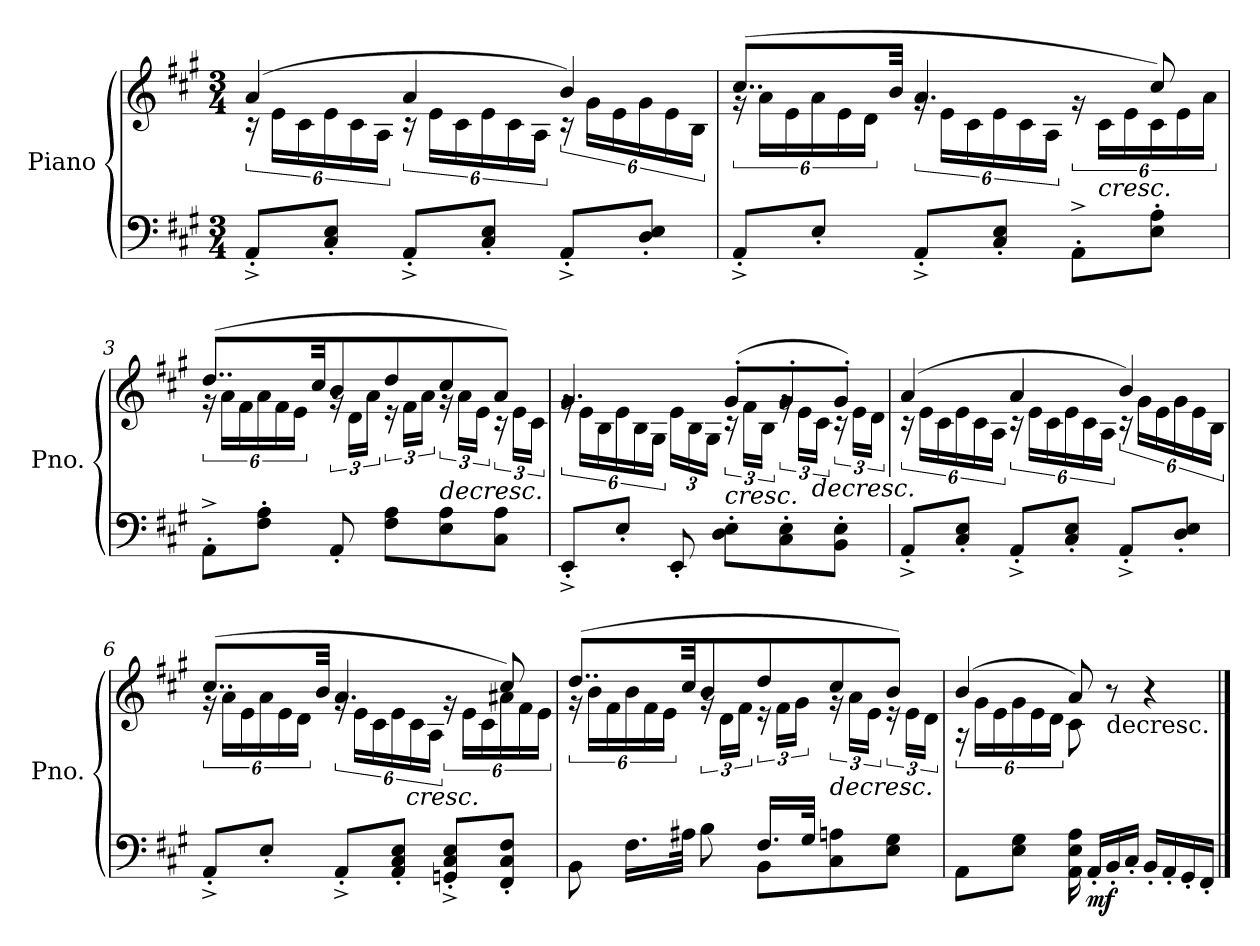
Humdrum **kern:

**kern	**kern	**dynam
*part1	*part1	*part1
*staff2	*staff1	*staff1/2
*I"Piano	*	*
*I'Pno.	*	*
*clefF4	*clefG2	*
*k[f#c#g#]	*k[f#c#g#]	*
*M3/4	*M3/4	*
=1	=1	=1
*	*^	*
!	!	!	!LO:DY:b=2
!	!	!	!LO:DY:n=1:b
8AA'^/L	(>4a/	24r	p mf
.	.	24e\LL	.
.	.	24c#\	.
*	*	*Xbrackettup	*
8C#/' 8E/'J	.	24e\	.
.	.	24c#\	.
.	.	24A\JJ	.
*	*	*brackettup	*
8AA'^/L	4a/	24r	.
.	.	24e\LL	.
.	.	24c#\	.
*	*	*Xbrackettup	*
8C#/' 8E/'J	.	24e\	.
.	.	24c#\	.
.	.	24A\JJ	.
*	*	*brackettup	*
8AA'^/L	4b/)	24r	.
.	.	24g#\LL	.
.	.	24e\	.
*	*	*Xbrackettup	*
8D/' 8E/'J	.	24g#\	.
.	.	24e\	.
.	.	24B\JJ	.
=2	=2	=2	=2
*	*	*brackettup	*
8AA'^/L	(>8..cc#/L	24rg	.
.	.	24a\LL	.
.	.	24e\	.
*	*	*Xbrackettup	*
8E'/J	.	24a\	.
.	.	24e\	.
.	.	24d\JJ	.
.	32b/Jkk	.	.
*	*	*brackettup	*
8AA'^/L	4.a/	24rg	.
.	.	24e\LL	.
.	.	24c#\	.
*	*	*Xbrackettup	*
8C#/' 8E/'J	.	24e\	.
.	.	24c#\	.
.	.	24A\JJ	.
*	*	*brackettup	*
8AA'^\L	.	24rg	.
!	!	!	!LO:HP:b
.	.	24c#\LL	<
.	.	24e\	.
*	*	*Xbrackettup	*
8E\' 8A\'J	8cc#/)	24c#\	.
.	.	24e\	.
.	.	24a\JJ	.
!!LO:LB:g=z	!!
=3	=3	=3	=3
*	*	*brackettup	*
8AA'^\L	(>8..dd/L	24rg	.
.	.	24a\LL	.
.	.	24f#\	.
*	*	*Xbrackettup	*
8F#\' 8A\'J	.	24a\	.
.	.	24f#\	.
.	.	24e\JJ	.
.	32cc#/KK	.	.
*	*	*brackettup	*
8AA'/	8b/	24rg	.
.	.	24d\LL	.
.	.	24a\JJ	.
8F#\ 8A\L	8dd/	24r	.
.	.	24f#\LL	.
.	.	24a\JJ	.
!	!	!	!LO:HP:b
8E\ 8A\	8cc#/	24rg	>
.	.	24a\LL	.
.	.	24e\JJ	.
8C#\ 8A\J	8a/J)	24r	.
.	.	24e\LL	.
.	.	24c#\JJ	.
*	*v	*v	*
.	.	[
=4	=4	=4
*	*^	*
8EE'^/L	4.g#/	24rg	.
.	.	24e\LL	.
.	.	24B\	.
*	*	*Xbrackettup	*
8E'/J	.	24e\	.
.	.	24B\	.
.	.	24G#\JJ	.
8EE'/	.	24e\LL	.
.	.	24B\	.
.	.	24G#\JJ	.
!	!	!	!LO:HP:b
*	*	*brackettup	*
8D\' 8E\'L	(>8g#'/L	24r	<
.	.	24f#\LL	.
.	.	24B\JJ	.
8C#\' 8E\'	8g#'/	24rg	.
.	.	24e\LL	.
!	!	!	!LO:HP:n=1:b
.	.	24c#\JJ	] >
8BB\' 8E\'J	8g#'/J)	24r	.
.	.	24e\LL	.
.	.	24d\JJ	[
!!LO:LB:g=z	!!
=5	=5	=5	=5
8AA'^/L	(>4a/	24r	.
.	.	24e\LL	.
.	.	24c#\	.
*	*	*Xbrackettup	*
8C#/' 8E/'J	.	24e\	.
.	.	24c#\	.
.	.	24A\JJ	.
*	*	*brackettup	*
8AA'^/L	4a/	24r	.
.	.	24e\LL	.
.	.	24c#\	.
*	*	*Xbrackettup	*
8C#/' 8E/'J	.	24e\	.
.	.	24c#\	.
.	.	24A\JJ	.
*	*	*brackettup	*
8AA'^/L	4b/)	24r	.
.	.	24g#\LL	.
.	.	24e\	.
*	*	*Xbrackettup	*
8D/' 8E/'J	.	24g#\	.
.	.	24e\	.
.	.	24B\JJ	.
=6	=6	=6	=6
*	*	*brackettup	*
8AA'^/L	(>8..cc#/L	24rg	.
.	.	24a\LL	.
.	.	24e\	.
*	*	*Xbrackettup	*
8E'/J	.	24a\	.
.	.	24e\	.
.	.	24d\JJ	.
.	32b/Jkk	.	.
*	*	*brackettup	*
8AA'^/L	4.a/	24rg	.
.	.	24e\LL	.
.	.	24c#\	.
*	*	*Xbrackettup	*
8AA/' 8C#/' 8E/'J	.	24e\	.
!	!	!	!LO:HP:b
.	.	24c#\	<
.	.	24A\JJ	.
*	*	*brackettup	*
8GGn/'^ 8C#/'^ 8E/'^L	.	24rg	.
.	.	24e\LL	.
.	.	24c#\	.
*	*	*Xbrackettup	*
8FF#/' 8C#/' 8F#/'J	8cc#/)	24a#X\	.
.	.	24f#\	.
.	.	24e\JJ	.
*	*v	*v	*
.	.	]
!!LO:LB:g=z
=7	=7	=7
*^	*^	*
*	*	*	*brackettup	*
4ryy	8BB\	(>8..dd/L	24rg	.
.	.	.	24b\LL	.
.	.	.	24f#\	.
*	*	*	*Xbrackettup	*
.	16.F#\LL	.	24b\	.
.	.	.	24f#\	.
.	.	.	24e\JJ	.
.	32A#X\JJk	32cc#/KK	.	.
*	*	*	*brackettup	*
8ryy	8B\	8b/	24rg	.
.	.	.	24d\LL	.
.	.	.	24f#\JJ	.
16.F#/LL	8BB\L	8dd/	24r	.
.	.	.	24f#\LL	.
.	.	.	24g#\JJ	.
32G#/JJk	.	.	.	.
!	!	!	!	!LO:HP:b
4ryy	8C#\ 8An\	8cc#/	24rg	>
.	.	.	24a\LL	.
.	.	.	24e\JJ	.
.	8E\ 8G#\J	8b/J)	24r	.
.	.	.	24e\LL	.
.	.	.	24d\JJ	.
*v	*v	*	*	*
*	*v	*v	*
.	.	[
=8	=8	=8
*	*^	*
8AA\L	(>4b/	24r	.
.	.	24g#\LL	.
.	.	24e\	.
*	*	*Xbrackettup	*
8E\ 8G#\J	.	24g#\	.
.	.	24e\	.
.	.	24d\JJ	.
16AA\ 16E\ 16A\	8a/)	8c#\	.
!	!	!	!LO:DY:b=2
16AA'/LL	.	.	mf
!	!LO:TX:b:t=decresc.	!	!
16BB'/	8r	8ryy	.
16C#'/JJ	.	.	]
16BB'/LL	4r	8ryy	.
16AA'/	.	.	.
16GG#'/	.	8ryy	.
16FF#'/JJ	.	.	.
*	*v	*v	*
==	==	==
*-	*-	*-
